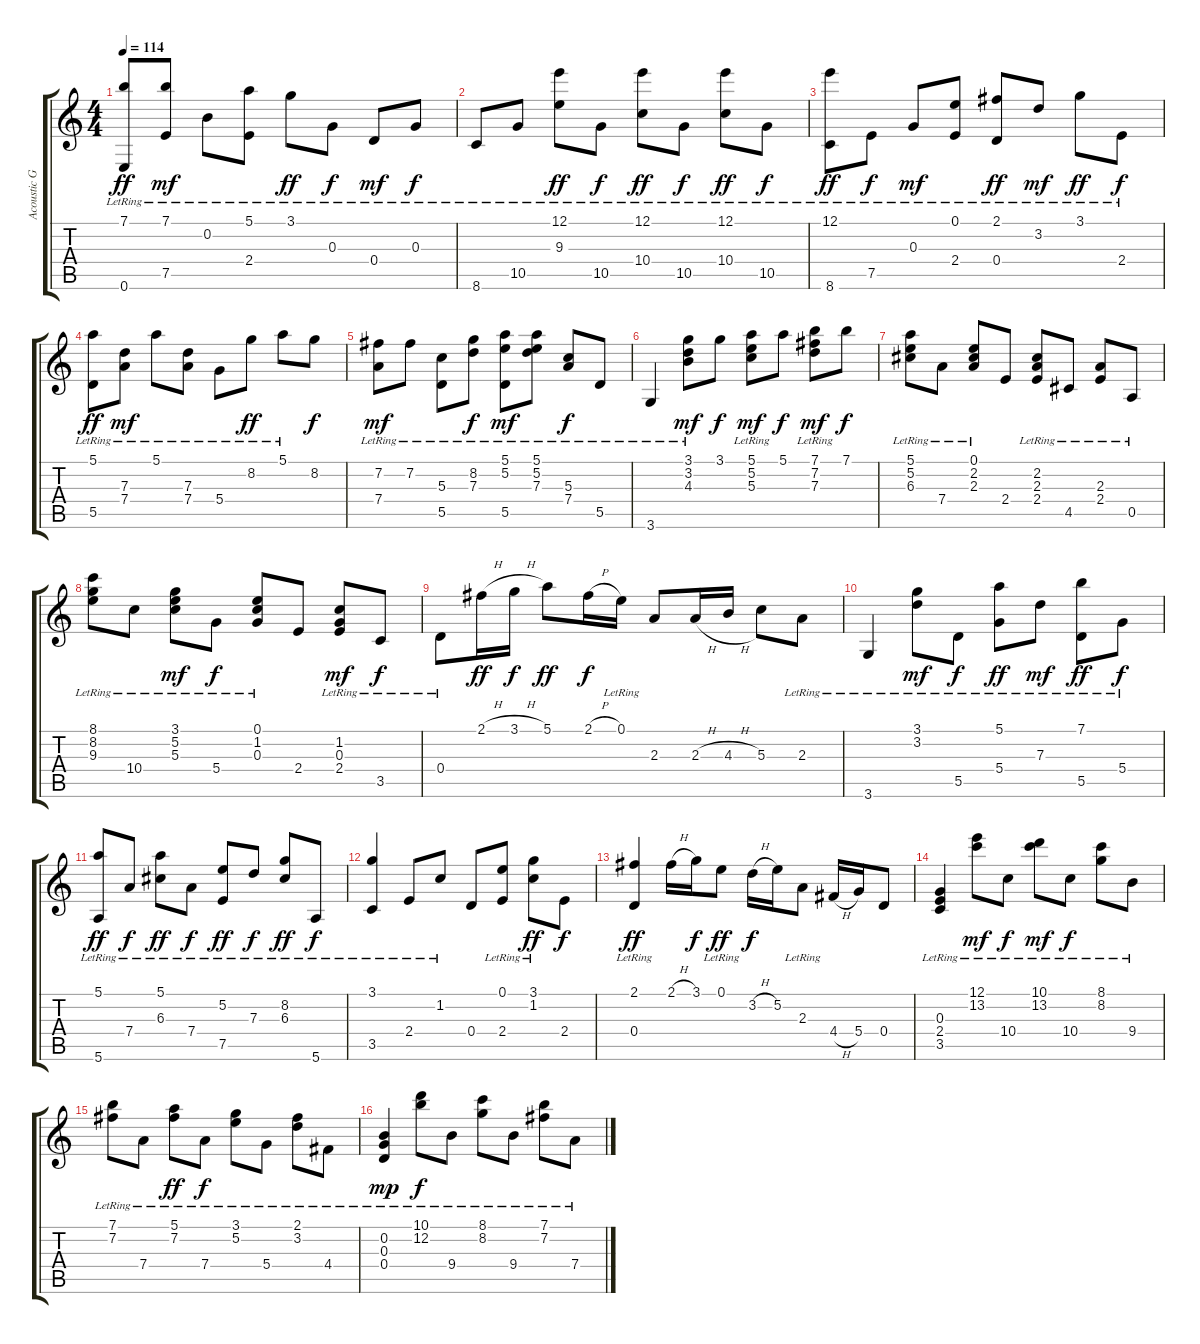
\track ("Acoustic Guitar" "Acoustic G") {instrument acousticguitarsteel}
\staff {score tabs}
\tuning (E4 B3 G3 D3 A2 E2) {hide}
\ts (4 4)
\tempo 114
\clef g2
\ks c
(7.1 0.6{lr}).8{dy ff} (7.1{lr} 7.5{lr}).8{dy mf} 0.2{lr}.8 (5.1 2.4{lr}).8 3.1{lr}.8{dy ff} 0.3{lr}.8{dy f} 0.4{lr}.8{dy mf} 0.3{lr}.8{dy f} |
8.6{lr}.8 10.5{lr}.8 (12.1{lr} 9.3{lr}).8{dy ff} 10.5{lr}.8{dy f} (12.1{lr} 10.4{lr}).8{dy ff} 10.5{lr}.8{dy f} (12.1{lr} 10.4{lr}).8{dy ff} 10.5{lr}.8{dy f} |
(12.1{lr} 8.6{lr}).8{dy ff} 7.5{lr}.8{dy f} 0.3{lr}.8{dy mf} (0.1{lr} 2.4).8 (2.1{lr} 0.4{lr}).8{dy ff} 3.2{lr}.8{dy mf} 3.1{lr}.8{dy ff} 2.4{lr}.8{dy f} |
(5.1{lr} 5.5{lr}).8{dy ff} (7.3{lr} 7.4{lr}).8{dy mf} 5.1{lr}.8 (7.3{lr} 7.4).8 5.4{lr}.8 8.2{lr}.8{dy ff} 5.1{lr}.8 8.2.8{dy f} |
(7.2{lr} 7.4{lr}).8{dy mf} 7.2{lr}.8 (5.3 5.5{lr}).8 (8.2 7.3{lr}).8{dy f} (5.1 5.2 5.5{lr}).8{dy mf} (5.1{lr} 5.2{lr} 7.3{lr}).8 (5.3{lr} 7.4{lr}).8{dy f} 5.5{lr}.8 |
3.6{lr}.4 (3.1 3.2{lr} 4.3{lr}).8{dy mf} 3.1.8{dy f} (5.1 5.2{lr} 5.3{lr}).8{dy mf} 5.1.8{dy f} (7.1 7.2{lr} 7.3{lr}).8{dy mf} 7.1.8{dy f} |
(5.1{lr} 5.2{lr} 6.3{lr}).8 7.4{lr}.8 (0.1{lr} 2.2{lr} 2.3{lr}).8 2.4.8 (2.2{lr} 2.3{lr} 2.4{lr}).8 4.5{lr}.8 (2.3{lr} 2.4{lr}).8 0.5{lr}.8 |
(8.1{lr} 8.2{lr} 9.3{lr}).8 10.4{lr}.8 (3.1{lr} 5.2{lr} 5.3{lr}).8{dy mf} 5.4{lr}.8{dy f} (0.1{lr} 1.2{lr} 0.3{lr}).8 2.4.8 (1.2{lr} 0.3{lr} 2.4{lr}).8{dy mf} 3.5{lr}.8{dy f} |
0.4{lr}.8 2.1{h}.16{dy ff} 3.1{h}.16{dy f} 5.1.8{dy ff} 2.1{h}.16{dy f} 0.1{lr}.16 2.3.8 2.3{h}.16 4.3{h}.16 5.3.8 2.3{lr}.8 |
3.6{lr}.4 (3.1{lr} 3.2{lr}).8{dy mf} 5.5{lr}.8{dy f} (5.1{lr} 5.4{lr}).8{dy ff} 7.3{lr}.8{dy mf} (7.1{lr} 5.5{lr}).8{dy ff} 5.4{lr}.8{dy f} |
(5.1{lr} 5.6{lr}).8{dy ff} 7.4{lr}.8{dy f} (5.1{lr} 6.3{lr}).8{dy ff} 7.4{lr}.8{dy f} (5.2{lr} 7.5{lr}).8{dy ff} 7.3{lr}.8{dy f} (8.2{lr} 6.3{lr}).8{dy ff} 5.6{lr}.8{dy f} |
(3.1{lr} 3.5{lr}).4 2.4{lr}.8 1.2{lr}.8 0.4.8 (0.1{lr} 2.4{lr}).8 (3.1{lr} 1.2{lr}).8{dy ff} 2.4.8{dy f} |
(2.1 0.4{lr}).4{dy ff} 2.1{h}.16 3.1.16{dy f} 0.1{lr}.8{dy ff} 3.2{h}.16{dy f} 5.2.16 2.3{lr}.8 4.4{h}.16 5.4.16 0.4.8 |
(0.3{lr} 2.4{lr} 3.5{lr}).4 (12.1{lr} 13.2{lr}).8{dy mf} 10.4{lr}.8{dy f} (10.1{lr} 13.2{lr}).8{dy mf} 10.4{lr}.8{dy f} (8.1{lr} 8.2{lr}).8 9.4{lr}.8 |
(7.1{lr} 7.2{lr}).8 7.4{lr}.8 (5.1{lr} 7.2{lr}).8{dy ff} 7.4{lr}.8{dy f} (3.1{lr} 5.2{lr}).8 5.4{lr}.8 (2.1{lr} 3.2{lr}).8 4.4{lr}.8 |
(0.2 0.3{lr} 0.4{lr}).4{dy mp} (10.1{lr} 12.2{lr}).8{dy f} 9.4{lr}.8 (8.1{lr} 8.2{lr}).8 9.4{lr}.8 (7.1{lr} 7.2{lr}).8 7.4{lr}.8
